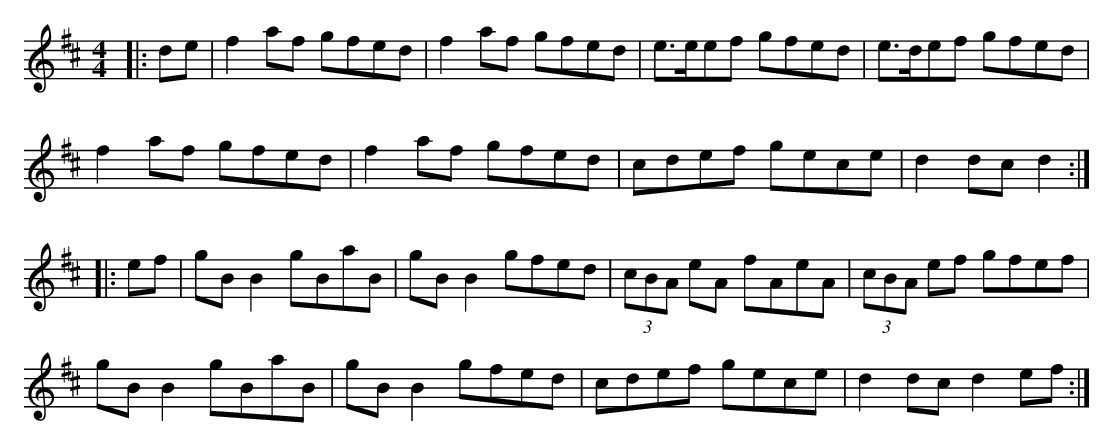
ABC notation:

X:1
M:4/4
K:D
|:de|f2 af gfed|f2 af gfed|e3/2e1/2ef gfed|e3/2d1/2ef gfed|
f2 af gfed|f2 af gfed|cdef gece|d2 dc d2:|
|:ef|gB B2 gBaB|gB B2 gfed|(3cBA eA fAeA|(3cBA ef gfef|
gB B2 gBaB|gB B2 gfed|cdef gece|d2 dc d2 ef:|
